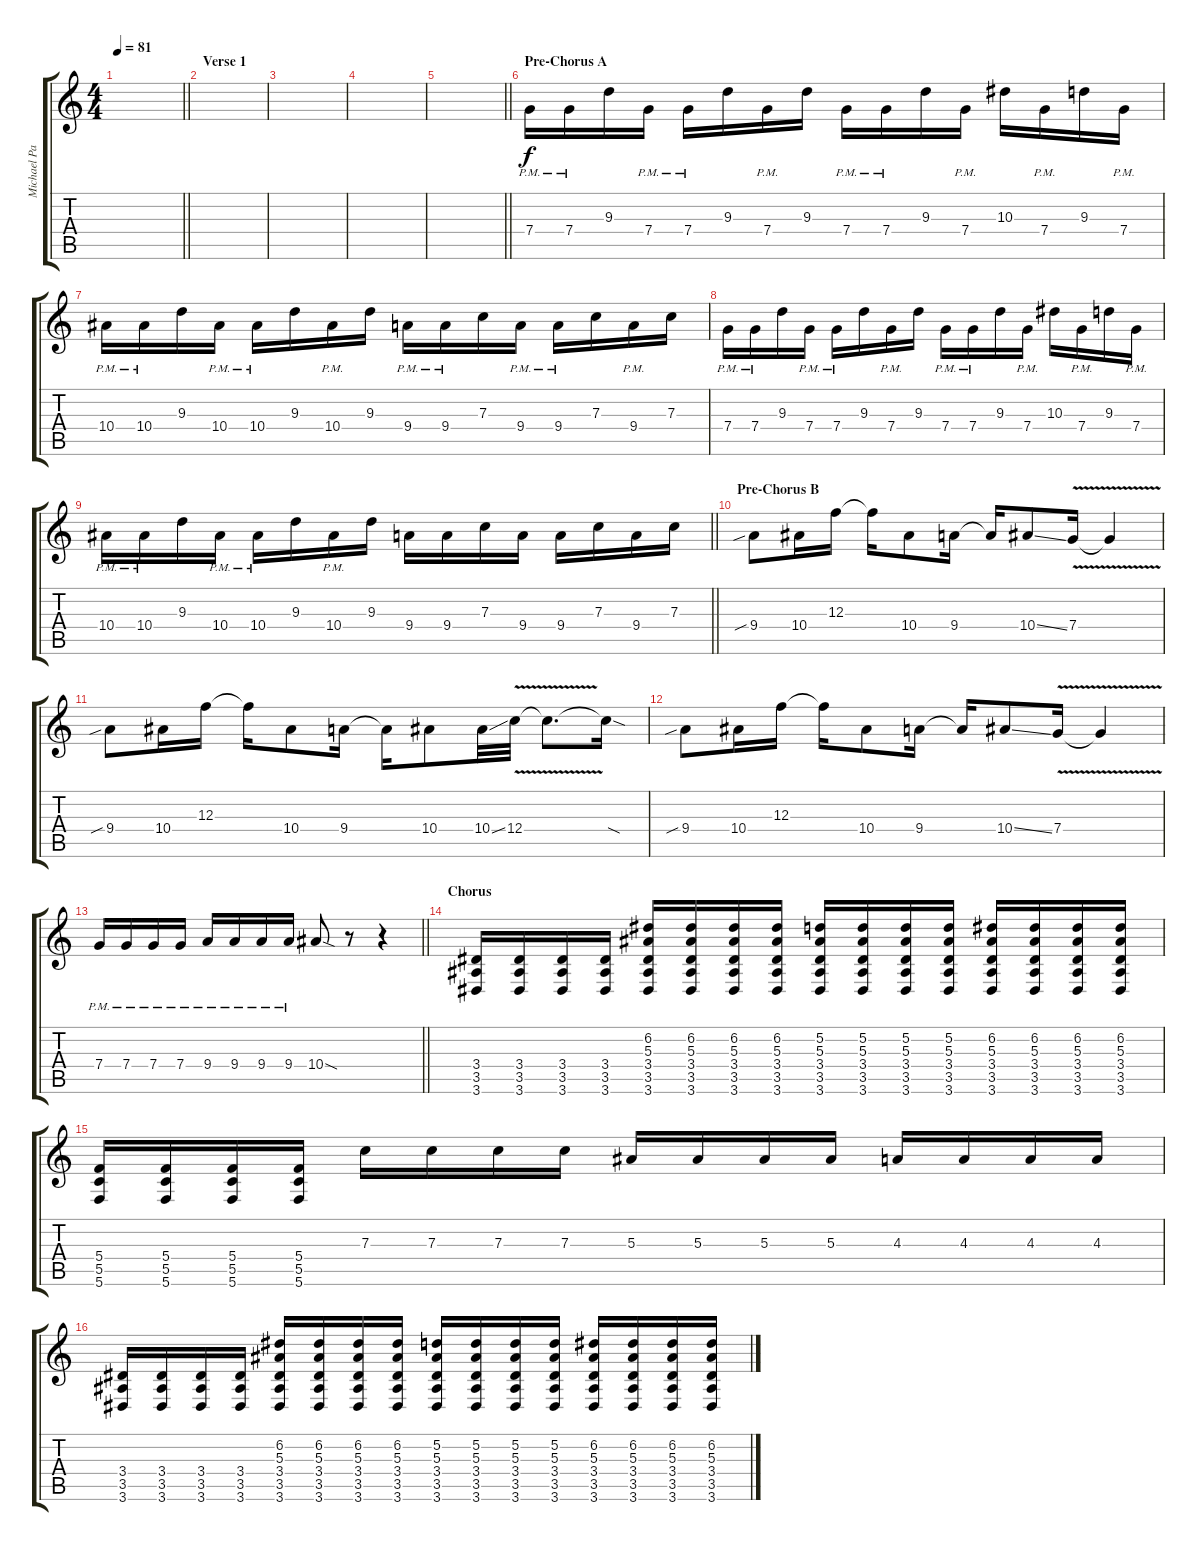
\track ("Michael Paget" "Michael Pa") {instrument distortionguitar}
\staff {score tabs}
\tuning (D4 A3 F3 C3 G2 C2) {hide}
\ts (4 4)
\tempo 81
\clef g2
\barLineRight lightlight
\ks c
|
\section ("" "Verse 1")
|
|
|
\barLineRight lightlight
|
\section ("" "Pre-Chorus A")
7.4{pm}.16{balance 8} 7.4{pm}.16 9.3.16 7.4{pm}.16 7.4{pm}.16 9.3.16 7.4{pm}.16 9.3.16 7.4{pm}.16 7.4{pm}.16 9.3.16 7.4{pm}.16 10.3.16 7.4{pm}.16 9.3.16 7.4{pm}.16 |
10.4{pm}.16 10.4{pm}.16 9.3.16 10.4{pm}.16 10.4{pm}.16 9.3.16 10.4{pm}.16 9.3.16 9.4{pm}.16 9.4{pm}.16 7.3.16 9.4{pm}.16 9.4{pm}.16 7.3.16 9.4{pm}.16 7.3.16 |
7.4{pm}.16 7.4{pm}.16 9.3.16 7.4{pm}.16 7.4{pm}.16 9.3.16 7.4{pm}.16 9.3.16 7.4{pm}.16 7.4{pm}.16 9.3.16 7.4{pm}.16 10.3.16 7.4{pm}.16 9.3.16 7.4{pm}.16 |
\barLineRight lightlight
10.4{pm}.16 10.4{pm}.16 9.3.16 10.4{pm}.16 10.4{pm}.16 9.3.16 10.4{pm}.16 9.3.16 9.4.16 9.4.16 7.3.16 9.4.16 9.4.16 7.3.16 9.4.16 7.3.16 |
\section ("" "Pre-Chorus B")
9.4{sib}.8 10.4.16 12.3.16 12.3{t}.16 10.4.8 9.4.16 9.4{t}.16 10.4{ss}.8 7.4{v}.16 7.4{t}.4 |
9.4{sib}.8 10.4.16 12.3.16 12.3{t}.16 10.4.8 9.4.16 9.4{t}.16 10.4.8 10.4{ss}.32 12.4{v}.32 12.4{t}.8{d} 12.4{sod t}.16 |
9.4{sib}.8 10.4.16 12.3.16 12.3{t}.16 10.4.8 9.4.16 9.4{t}.16 10.4{ss}.8 7.4{v}.16 7.4{t}.4 |
\barLineRight lightlight
7.4{pm}.16 7.4{pm}.16 7.4{pm}.16 7.4{pm}.16 9.4{pm}.16 9.4{pm}.16 9.4{pm}.16 9.4{pm}.16 10.4{sod}.8 r.8 r.4 |
\section ("" "Chorus")
(3.4 3.5 3.6).16{balance 0} (3.4 3.5 3.6).16 (3.4 3.5 3.6).16 (3.4 3.5 3.6).16 (6.2 5.3 3.4 3.5 3.6).16 (6.2 5.3 3.4 3.5 3.6).16 (6.2 5.3 3.4 3.5 3.6).16 (6.2 5.3 3.4 3.5 3.6).16 (5.2 5.3 3.4 3.5 3.6).16 (5.2 5.3 3.4 3.5 3.6).16 (5.2 5.3 3.4 3.5 3.6).16 (5.2 5.3 3.4 3.5 3.6).16 (6.2 5.3 3.4 3.5 3.6).16 (6.2 5.3 3.4 3.5 3.6).16 (6.2 5.3 3.4 3.5 3.6).16 (6.2 5.3 3.4 3.5 3.6).16 |
(5.4 5.5 5.6).16 (5.4 5.5 5.6).16 (5.4 5.5 5.6).16 (5.4 5.5 5.6).16 7.3.16 7.3.16 7.3.16 7.3.16 5.3.16 5.3.16 5.3.16 5.3.16 4.3.16 4.3.16 4.3.16 4.3.16 |
(3.4 3.5 3.6).16 (3.4 3.5 3.6).16 (3.4 3.5 3.6).16 (3.4 3.5 3.6).16 (6.2 5.3 3.4 3.5 3.6).16 (6.2 5.3 3.4 3.5 3.6).16 (6.2 5.3 3.4 3.5 3.6).16 (6.2 5.3 3.4 3.5 3.6).16 (5.2 5.3 3.4 3.5 3.6).16 (5.2 5.3 3.4 3.5 3.6).16 (5.2 5.3 3.4 3.5 3.6).16 (5.2 5.3 3.4 3.5 3.6).16 (6.2 5.3 3.4 3.5 3.6).16 (6.2 5.3 3.4 3.5 3.6).16 (6.2 5.3 3.4 3.5 3.6).16 (6.2 5.3 3.4 3.5 3.6).16
